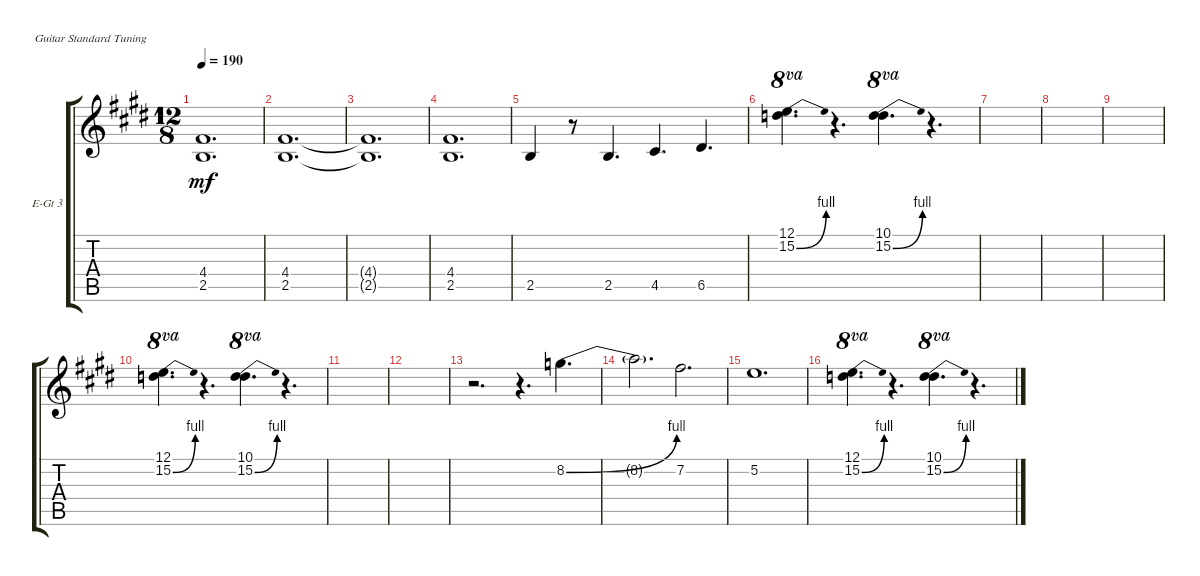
\defaultSystemsLayout 4
\bracketExtendMode groupsimilarinstruments
\firstSystemTrackNameOrientation horizontal
\otherSystemsTrackNameOrientation horizontal
\track ("Electric Guitar 3" "E-Gt 3") {instrument electricguitarclean}
\staff {score tabs}
\tuning (E4 B3 G3 D3 A2 E2)
\ts (12 8)
\tempo 190
\clef g2
\ks c#minor
(2.5{t} 4.4{t}).1{d dy mf} |
(2.5 4.4).1{d} |
(4.4{t} 2.5{t}).1{d} |
(4.4 2.5).1{d} |
2.5.4 r.8 2.5.4{d} 4.5.4{d} 6.5.4{d} |
(12.1 15.2{be (bend 0 0 2.4 4)}).4{d ot 8va} r.4{d} (15.2{be (bend 0 0 3 4)} 10.1).4{d ot 8va} r.4{d} |
|
|
|
(12.1 15.2{be (bend 0 0 2.4 4)}).4{d ot 8va} r.4{d} (15.2{be (bend 0 0 3 4)} 10.1).4{d ot 8va} r.4{d} |
|
|
r.2{d} r.4{d} 8.2{be (bend 0 0 10.799999999999999 4)}.4{d} |
8.2{t}.2{d} 7.2.2{d} |
5.2.1{d} |
(12.1 15.2{be (bend 0 0 2.4 4)}).4{d ot 8va} r.4{d} (15.2{be (bend 0 0 3 4)} 10.1).4{d ot 8va} r.4{d}
